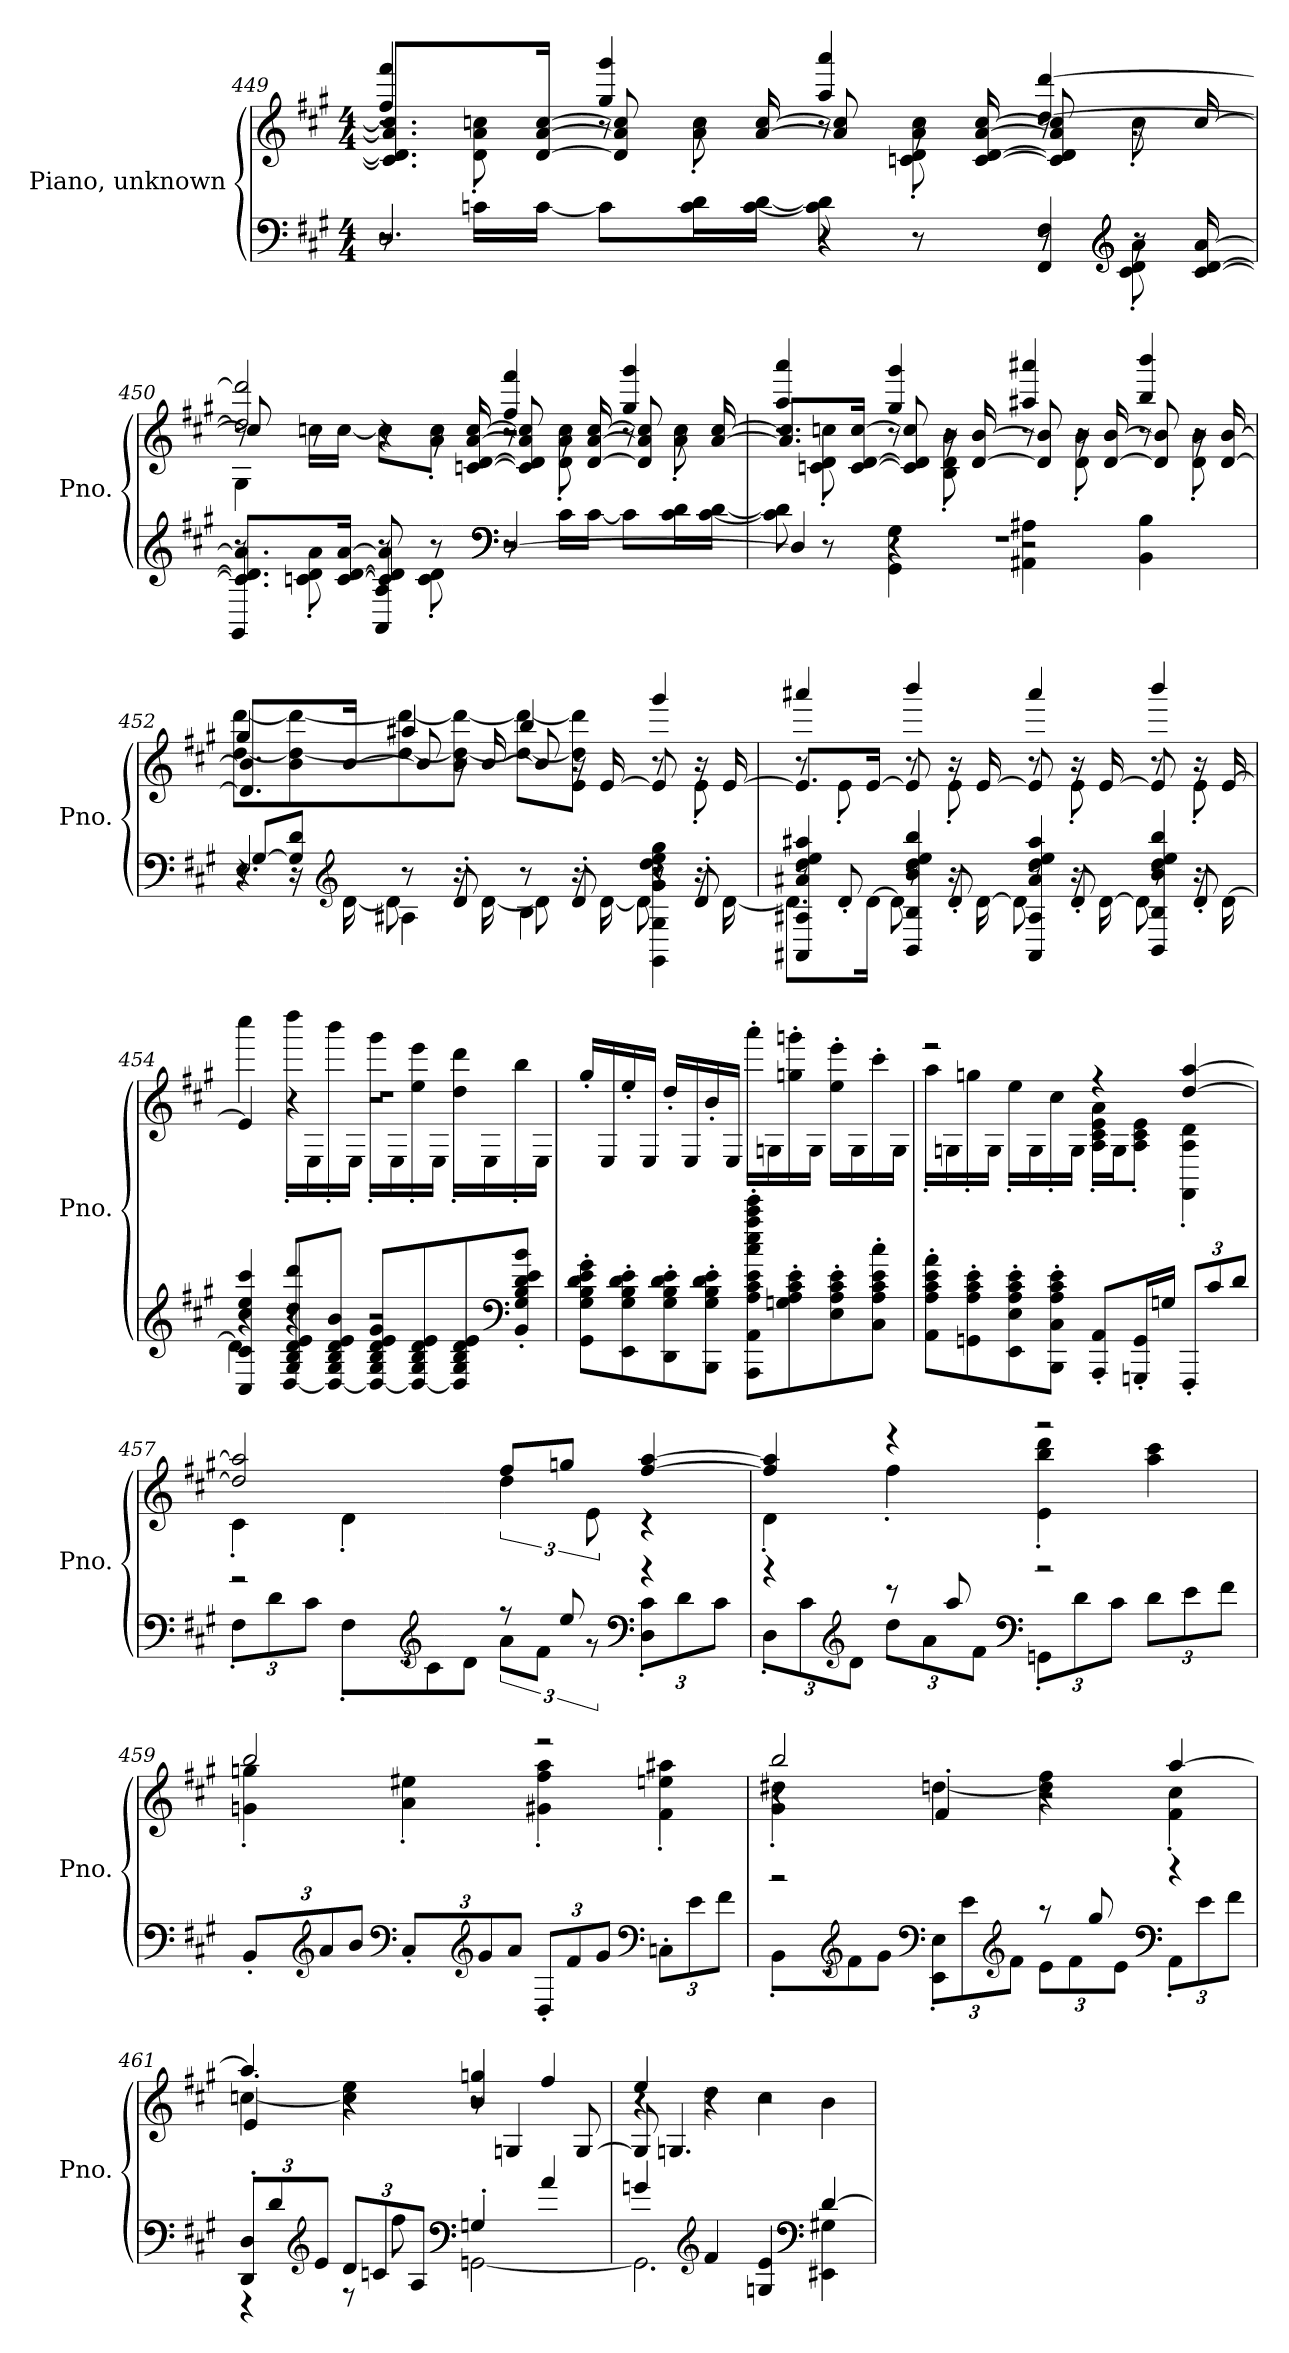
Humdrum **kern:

**kern	**kern
*part1	*part1
*staff2	*staff1
*I"Piano, unknown	*
*I'Pno.	*
!!LO:LB:g=z
*clefF4	*clefG2
*k[f#c#g#]	*k[f#c#g#]
*M4/4	*M4/4
=449	=449
*^	*^
*	*^	*	*^
2r	8r	2.D/	4ff#/ 4fff#/	8r	8.c/] 8.d/] 8.a/] 8.cc/]L
.	16cn\LL	.	.	8d\' 8a\' 8ccn\'	.
.	[16c\JJ	.	.	.	[16d/ [16a/ [16cc/Jk
.	8c\L]	.	4gg#/ 4ggg#/	8r	8d/] 8a/] 8cc/]
.	16c\ 16d\L	.	.	8a\' 8cc\'	16r
.	[16c\ [16d\JJ	.	.	.	[16a/ [16cc/
4r	8c\] 8d\]	.	4aa/ 4aaa/	8r	8a/] 8cc/]
.	8r	.	.	8cn\' 8d\' 8a\' 8cc\'	16r
.	.	.	.	.	[16c/ [16d/ [16a/ [16cc/
8r	8r	4FF#/ 4F#/	[4dd/ [4ddd/	8r	8c/] 8d/] 8a/] 8cc/]
*clefG2	*	*	*	*	*
16r	8c\' 8d\' 8a\'	.	.	8cc'\	16r
[16c/ [16d/ [16a/	.	.	.	.	[16cc/
!!LO:LB:g=z
=450	=450	=450	=450	=450	=450
*	*	*	*	*	*^
8.c/] 8.d/] 8.a/]L	8r	4GG#/	2dd/] 2ddd/]	8r	8cc/]	4G#\
.	8cn\' 8d\' 8a\'	.	.	16ccn\LL	8r	.
[16c/ [16d/ [16a/Jk	.	.	.	[16cc\JJ	.	.
8c/] 8d/] 8a/]	8r	4AA/ 4A/	.	8cc\L]	8r	4r
8r	8c\' 8d\'	.	.	8a\' 8cc\'J	16r	.
.	.	.	.	.	[16cn/ [16d/ [16a/ [16cc/	.
*clefF4	*	*	*	*	*	*
2r	8r	[2D/	4ff#/ 4fff#/	8r	8c/] 8d/] 8a/] 8cc/]	2r
.	16c\LL	.	.	8d\' 8a\' 8cc\'	16r	.
.	[16c\JJ	.	.	.	[16d/ [16a/ [16cc/	.
.	8c\L]	.	4gg#/ 4ggg#/	8r	8d/] 8a/] 8cc/]	.
.	16c\ 16d\L	.	.	8a\' 8cc\'	16r	.
.	[16c\ [16d\JJ	.	.	.	[16a/ [16cc/	.
*	*	*	*	*	*v	*v
!!LO:LB:g=z
=451	=451	=451	=451	=451	=451
1r	8c\] 8d\]	4D/]	4aa/ 4aaa/	8r	8.a/] 8.cc/]L
.	8r	.	.	8cn\' 8d\' 8ccn\'	.
.	.	.	.	.	[16c/ [16d/ [16cc/Jk
.	4GG#\ 4G#\	4r	4gg#/ 4ggg#/	8r	8c/] 8d/] 8cc/]
.	.	.	.	8B\' 8d\' 8b\'	16r
.	.	.	.	.	[16d/ [16b/
.	4AA#X\ 4A#X\	2r	4aa#X/ 4aaa#X/	8r	8d/] 8b/]
.	.	.	.	8d\' 8b\'	16r
.	.	.	.	.	[16d/ [16b/
.	4BB\ 4B\	.	4bb/ 4bbb/	8r	8d/] 8b/]
.	.	.	.	8d\' 8b\'	16r
.	.	.	.	.	[16d/ [16b/
=452	=452	=452	=452	=452	=452
*	*	*^	*	*	*
2.E/	4r	[8G#/L	8r	4gg#/	[8dd\ [8ddd\L	8.d/] 8.b/]L
.	.	8G#/] 8d/J	16r	.	8b\ 8dd\_ 8ddd\_	.
*clefG2	*	*	*	*	*	*
.	.	.	[16d\	.	.	[16b/Jk
.	4A#X\	8r	8d\]	4aa#X/	8dd\_ 8ddd\_	8b/]
.	.	8d'/	16r	.	8b\ 8dd\_ 8ddd\_J	16r
.	.	.	[16d\	.	.	[16b/
.	4B\	8r	8d\]	4bb/	8dd\_ 8ddd\_L	8b/]
.	.	8d'/	16r	.	8e\ 8dd\] 8ddd\]J	16r
.	.	.	[16d\	.	.	[16e/
4r	4GG#\ 4G#\ 4g#\ 4dd\ 4ee\ 4gg#\	8r	8d\]	4ggg#/	8r	8e/]
.	.	8d'/	16r	.	8e'\	16r
.	.	.	[16d\	.	.	[16e/
*	*	*v	*v	*	*	*
!!LO:PB:g=z	!!	!!
=453	=453	=453	=453	=453	=453
4AA#X/ 4A#X/ 4a#X/ 4dd/ 4ee/ 4aa#X/	8r	8.d\L]	4aaa#X/	8r	8.e/L]
.	8d'/	.	.	8e'\	.
.	.	[16d\Jk	.	.	[16e/Jk
4BB/ 4B/ 4b/ 4dd/ 4ee/ 4bb/	8r	8d\]	4bbb/	8r	8e/]
.	8d'/	16r	.	8e'\	16r
.	.	[16d\	.	.	[16e/
4AA#/ 4A#/ 4a#/ 4dd/ 4ee/ 4aa#/	8r	8d\]	4aaa#/	8r	8e/]
.	8d'/	16r	.	8e'\	16r
.	.	[16d\	.	.	[16e/
4BB/ 4B/ 4b/ 4dd/ 4ee/ 4bb/	8r	8d\]	4bbb/	8r	8e/]
.	8d'/	16r	.	8e'\	16r
.	.	[16d\	.	.	[16e/
=454	=454	=454	=454	=454	=454
4r	4C#/ 4c#/ 4cc#/ 4ee/ 4ccc#/	4d\]	1r	4cccc#\	4e/]
4G#/' 4B/' 4d/' 4e/' 4dd/' 4ddd/'	[8D/L	4r	.	16dddd'\LL	4r
.	.	.	.	16E\	.
.	8D/_ 8G#/ 8B/ 8d/ 8e/ 8b/J	.	.	16bbb'\	.
.	.	.	.	16E\JJ	.
2r	8D/_ 8G#/ 8B/ 8d/ 8e/ 8g#/L	2r	.	16ggg#'\LL	2r
.	.	.	.	16E\	.
.	8D/_ 8G#/ 8B/ 8d/ 8e/	.	.	16ee\' 16eee\'	.
.	.	.	.	16E\JJ	.
.	8D/] 8G#/ 8B/ 8d/ 8e/	.	.	16dd\' 16ddd\'LL	.
.	.	.	.	16E\	.
*clefF4	*	*	*	*	*
.	8BB/' 8G#/' 8B/' 8d/' 8e/' 8b/'J	.	.	16bb'\	.
.	.	.	.	16E\JJ	.
*v	*v	*v	*	*	*
*	*v	*v	*v
!!LO:LB:g=z
=455	=455
8GG#\' 8G#\' 8B\' 8d\' 8e\' 8g#\'L	16gg#'/LL
.	16E/
8EE\' 8G#\' 8B\' 8d\' 8e\'	16ee'/
.	16E/JJ
8DD\' 8G#\' 8B\' 8d\' 8e\'	16dd'/LL
.	16E/
8BBB\' 8G#\' 8B\' 8d\' 8e\'J	16b'/
.	16E/JJ
8AAA\' 8AA\' 8A\' 8c#\' 8e\' 8cc#\' 8ee\' 8aa\' 8ccc#\' 8eee\'L	16aaa'\LL
.	16Gn\
8Gn\' 8A\' 8c#\' 8e\'	16ggn\' 16gggn\'
.	16G\JJ
8E\' 8A\' 8c#\' 8e\'	16ee\' 16eee\'LL
.	16G\
8C#\' 8A\' 8c#\' 8e\' 8cc#\'J	16ccc#'\
.	16G\JJ
=456	=456
*	*^
8AA\' 8A\' 8c#\' 8e\' 8a\'L	2r	16aa'\LL
.	.	16Gn\
8GGn\' 8A\' 8c#\' 8e\'	.	16ggn'\
.	.	16G\JJ
8EE\' 8E\' 8A\' 8c#\' 8e\'	.	16ee'\LL
.	.	16G\
8BBB\' 8C#\' 8A\' 8c#\' 8e\'J	.	16cc#'\
.	.	16G\JJ
8AAA/' 8AA/'L	4r	16A\' 16c#\' 16e\' 16a\'LL
.	.	16G\J
16GGGn/' 16GG/'L	.	8A\' 8c#\' 8e\'J
16Gn/JJ	.	.
*Xbrackettup	*	*
12FFF#'/L	[4dd/ [4aa/	4FF#\' 4A\' 4d\'
12c#/	.	.
12d/J	.	.
!!LO:LB:g=z	!!
=457	=457	=457
*^	*	*
2r	12F#'\L	2dd/] 2aa/]	4c#'\
.	12d\	.	.
.	12c#\J	.	.
.	12F#'\L	.	4d'\
*clefG2	*	*	*
.	12c#\	.	.
.	12d\J	.	.
*	*brackettup	*	*
8r	12a\L	8ff#/L	6dd\
.	12f#\J	.	.
8ee/	.	8ggn/J	.
.	12r	.	12e\
*clefF4	*	*	*
*	*Xbrackettup	*	*
4r	12D\' 12c#\'L	[4ff#/ [4aa/	4r
.	12d\	.	.
.	12c#\J	.	.
=458	=458	=458	=458
4r	12D'\L	4ff#/] 4aa/]	4d'\
.	12c#\	.	.
*clefG2	*	*	*
.	12d\J	.	.
8r	12dd\L	4r	4ff#'\
.	12a\	.	.
8aa/	.	.	.
.	12f#\J	.	.
*clefF4	*	*	*
2r	12GGn'\L	2r	4e\' 4bb\' 4ddd\'
.	12d\	.	.
.	12c#\J	.	.
.	12d\L	.	4aa\ 4ccc#\
.	12e\	.	.
.	12f#\J	.	.
*v	*v	*	*
!!LO:LB:g=z	!!
=459	=459	=459
12BB'/L	2bb/	4gn\' 4ggn\'
*clefG2	*	*
12a/	.	.
12b/J	.	.
*clefF4	*	*
12C#'/L	.	4a\' 4ee#X\'
*clefG2	*	*
12g#/	.	.
12a/J	.	.
12D'/L	2r	4g#X\' 4ff#\' 4aa\'
12f#/	.	.
12g#/J	.	.
*clefF4	*	*
12Cn'\L	.	4f#\' 4een\' 4aa#X\'
12e\	.	.
12f#\J	.	.
=460	=460	=460
*^	*	*^
2r	12BB'\L	2bb/	4g#\' 4dd#X\'	4r
*clefG2	*	*	*	*
.	12f#\	.	.	.
.	12g#\J	.	.	.
*clefF4	*	*	*	*
.	12EE\' 12E\'L	.	[4ddn\	4f#'/
.	12e\	.	.	.
*clefG2	*	*	*	*
.	12f#\J	.	.	.
8r	12e\L	4r	4dd\] 4ff#\	2r
.	12f#\	.	.	.
8gg#/	.	.	.	.
.	12e\J	.	.	.
*clefF4	*	*	*	*
4r	12AA'\L	[4aa/	4f#\' 4cc#\'	.
.	12e\	.	.	.
.	12f#\J	.	.	.
!!LO:LB:g=z	!!	!!
=461	=461	=461	=461	=461
12DD/' 12D/'L	4r	4aa/]	[4ccn\	4e'/
12d/	.	.	.	.
*clefG2	*	*	*	*
12e/J	.	.	.	.
12d/L	8r	4r	4cc\] 4ee\	4r
12cn/	.	.	.	.
.	8ff#\	.	.	.
12A/J	.	.	.	.
*clefF4	*	*	*	*
4Gn'/	[2GGn\	4b/ 4ggn/	2r	8r
.	.	.	.	4Gn/
4a/	.	4ff#/	.	.
.	.	.	.	[8G/
=462	=462	=462	=462	=462
4gn/	2.GG\]	4ee/	4r	8G/]
.	.	.	.	4.Gn/
*clefG2	*	*	*	*
4f#/	.	4r	4dd\	.
4Gn/ 4e/	.	2r	4cc#\	2r
*clefF4	*	*	*	*
[4d/	4EE#X\ 4G#X\	.	4b\	.
*v	*v	*	*	*
*	*v	*v	*v
=	=
*-	*-
